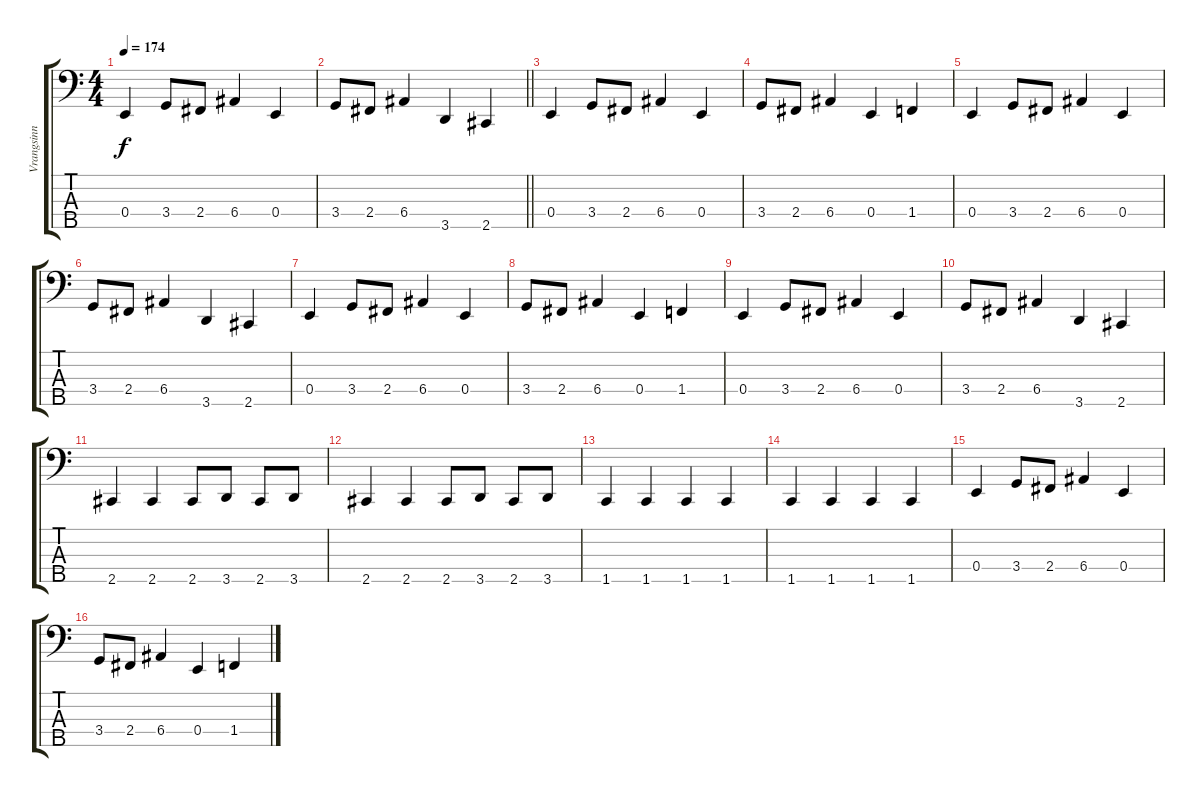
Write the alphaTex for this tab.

\track ("Vrangsinn - Bass" "Vrangsinn ") {instrument electricbassfinger}
\staff {score tabs}
\tuning (G2 D2 A1 E1 B0) {hide}
\ts (4 4)
\tempo 174
\clef f4
\ks c
0.4.4{dy f} 3.4.8 2.4.8 6.4.4 0.4.4 |
\barLineRight lightlight
3.4.8 2.4.8 6.4.4 3.5.4 2.5.4 |
0.4.4 3.4.8 2.4.8 6.4.4 0.4.4 |
3.4.8 2.4.8 6.4.4 0.4.4 1.4.4 |
0.4.4 3.4.8 2.4.8 6.4.4 0.4.4 |
3.4.8 2.4.8 6.4.4 3.5.4 2.5.4 |
0.4.4 3.4.8 2.4.8 6.4.4 0.4.4 |
3.4.8 2.4.8 6.4.4 0.4.4 1.4.4 |
0.4.4 3.4.8 2.4.8 6.4.4 0.4.4 |
3.4.8 2.4.8 6.4.4 3.5.4 2.5.4 |
2.5.4 2.5.4 2.5.8 3.5.8 2.5.8 3.5.8 |
2.5.4 2.5.4 2.5.8 3.5.8 2.5.8 3.5.8 |
1.5.4 1.5.4 1.5.4 1.5.4 |
1.5.4 1.5.4 1.5.4 1.5.4 |
0.4.4 3.4.8 2.4.8 6.4.4 0.4.4 |
3.4.8 2.4.8 6.4.4 0.4.4 1.4.4
